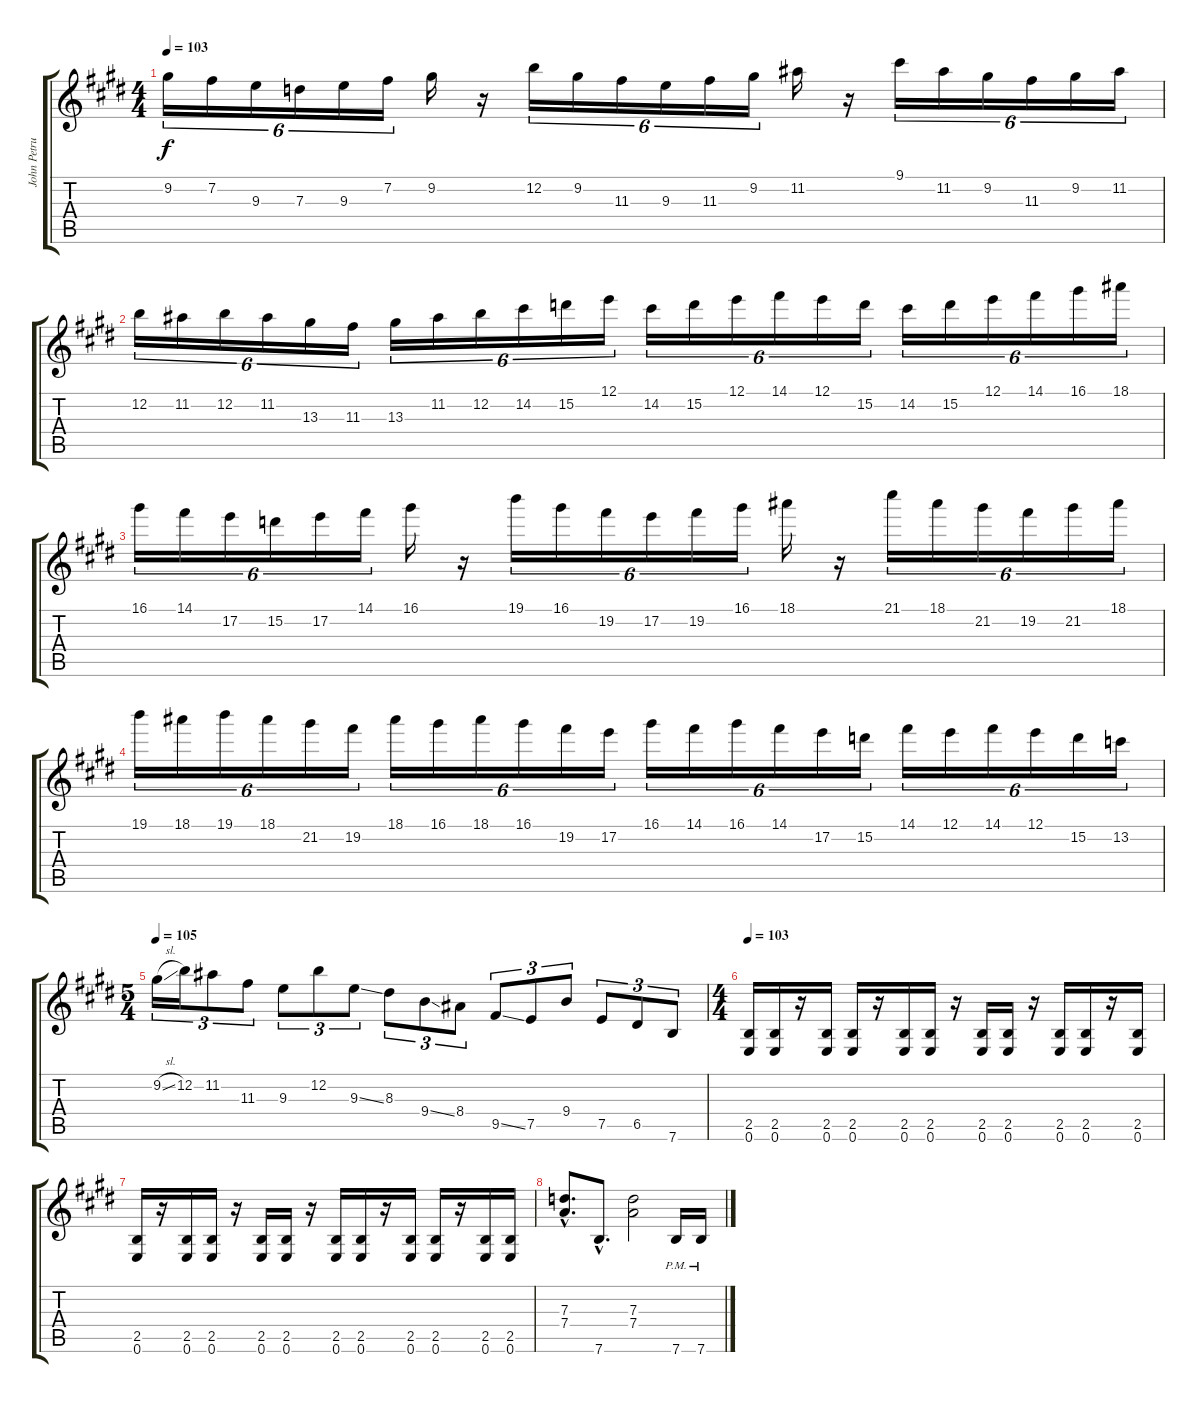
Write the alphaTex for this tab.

\track ("John Petrucci" "John Petru") {instrument overdrivenguitar}
\staff {score tabs}
\tuning (E4 B3 G3 D3 A2 E2) {hide}
\ts (4 4)
\tempo 103
\clef g2
\ks e
9.2.16{tu (6 4) dy f} 7.2.16{tu (6 4)} 9.3.16{tu (6 4)} 7.3.16{tu (6 4)} 9.3.16{tu (6 4)} 7.2.16{tu (6 4)} 9.2.16 r.16 12.2.16{tu (6 4)} 9.2.16{tu (6 4)} 11.3.16{tu (6 4)} 9.3.16{tu (6 4)} 11.3.16{tu (6 4)} 9.2.16{tu (6 4)} 11.2.16 r.16 9.1.16{tu (6 4)} 11.2.16{tu (6 4)} 9.2.16{tu (6 4)} 11.3.16{tu (6 4)} 9.2.16{tu (6 4)} 11.2.16{tu (6 4)} |
12.2.16{tu (6 4)} 11.2.16{tu (6 4)} 12.2.16{tu (6 4)} 11.2.16{tu (6 4)} 13.3.16{tu (6 4)} 11.3.16{tu (6 4)} 13.3.16{tu (6 4)} 11.2.16{tu (6 4)} 12.2.16{tu (6 4)} 14.2.16{tu (6 4)} 15.2.16{tu (6 4)} 12.1.16{tu (6 4)} 14.2.16{tu (6 4)} 15.2.16{tu (6 4)} 12.1.16{tu (6 4)} 14.1.16{tu (6 4)} 12.1.16{tu (6 4)} 15.2.16{tu (6 4)} 14.2.16{tu (6 4)} 15.2.16{tu (6 4)} 12.1.16{tu (6 4)} 14.1.16{tu (6 4)} 16.1.16{tu (6 4)} 18.1.16{tu (6 4)} |
16.1.16{tu (6 4)} 14.1.16{tu (6 4)} 17.2.16{tu (6 4)} 15.2.16{tu (6 4)} 17.2.16{tu (6 4)} 14.1.16{tu (6 4)} 16.1.16 r.16 19.1.16{tu (6 4)} 16.1.16{tu (6 4)} 19.2.16{tu (6 4)} 17.2.16{tu (6 4)} 19.2.16{tu (6 4)} 16.1.16{tu (6 4)} 18.1.16 r.16 21.1.16{tu (6 4)} 18.1.16{tu (6 4)} 21.2.16{tu (6 4)} 19.2.16{tu (6 4)} 21.2.16{tu (6 4)} 18.1.16{tu (6 4)} |
19.1.16{tu (6 4)} 18.1.16{tu (6 4)} 19.1.16{tu (6 4)} 18.1.16{tu (6 4)} 21.2.16{tu (6 4)} 19.2.16{tu (6 4)} 18.1.16{tu (6 4)} 16.1.16{tu (6 4)} 18.1.16{tu (6 4)} 16.1.16{tu (6 4)} 19.2.16{tu (6 4)} 17.2.16{tu (6 4)} 16.1.16{tu (6 4)} 14.1.16{tu (6 4)} 16.1.16{tu (6 4)} 14.1.16{tu (6 4)} 17.2.16{tu (6 4)} 15.2.16{tu (6 4)} 14.1.16{tu (6 4)} 12.1.16{tu (6 4)} 14.1.16{tu (6 4)} 12.1.16{tu (6 4)} 15.2.16{tu (6 4)} 13.2.16{tu (6 4)} |
\ts (5 4)
\tempo 105
9.2{sl}.16{tu (3 2)} 12.2.16{tu (3 2)} 11.2.8{tu (3 2)} 11.3.8{tu (3 2)} 9.3.8{tu (3 2)} 12.2.8{tu (3 2)} 9.3{ss}.8{tu (3 2)} 8.3.8{tu (3 2)} 9.4{ss}.8{tu (3 2)} 8.4.8{tu (3 2)} 9.5{ss}.8{tu (3 2)} 7.5.8{tu (3 2)} 9.4.8{tu (3 2)} 7.5.8{tu (3 2)} 6.5.8{tu (3 2)} 7.6.8{tu (3 2)} |
\ts (4 4)
\tempo 103
(2.5 0.6).16{balance 8} (2.5 0.6).16 r.16 (2.5 0.6).16 (2.5 0.6).16 r.16 (2.5 0.6).16 (2.5 0.6).16 r.16 (2.5 0.6).16 (2.5 0.6).16 r.16 (2.5 0.6).16 (2.5 0.6).16 r.16 (2.5 0.6).16 |
(2.5 0.6).16 r.16 (2.5 0.6).16 (2.5 0.6).16 r.16 (2.5 0.6).16 (2.5 0.6).16 r.16 (2.5 0.6).16 (2.5 0.6).16 r.16 (2.5 0.6).16 (2.5 0.6).16 r.16 (2.5 0.6).16 (2.5 0.6).16 |
(7.3{hac} 7.4{hac}).8{d} 7.6{hac}.8{d} (7.3 7.4).2 7.6{pm}.16 7.6{pm}.16
